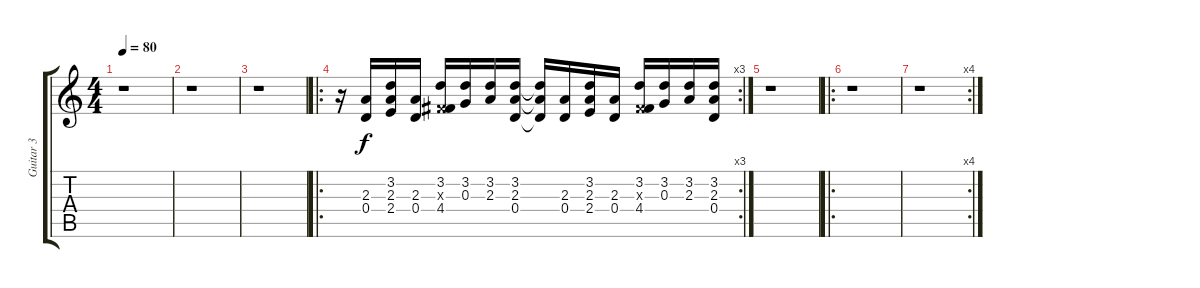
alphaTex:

\track ("Guitar 3" "Guitar 3") {instrument electricguitarjazz}
\staff {score tabs}
\tuning (E4 B3 G3 D3 A2 E2) {hide}
\ts (4 4)
\tempo 80
\clef g2
\ks c
r.1{dy f} |
r.1 |
r.1 |
\ro
\rc 3
r.16 (2.3 0.4).16 (3.2 2.3 2.4).16 (2.3 0.4).16 (3.2 -1.3{x} 4.4).16 (3.2 0.3).16 (3.2 2.3).16 (3.2 2.3 0.4).16 (3.2{t} 2.3{t} 0.4{t}).16 (2.3 0.4).16 (3.2 2.3 2.4).16 (2.3 0.4).16 (3.2 -1.3{x} 4.4).16 (3.2 0.3).16 (3.2 2.3).16 (3.2 2.3 0.4).16 |
r.1 |
\ro
r.1 |
\rc 4
r.1
